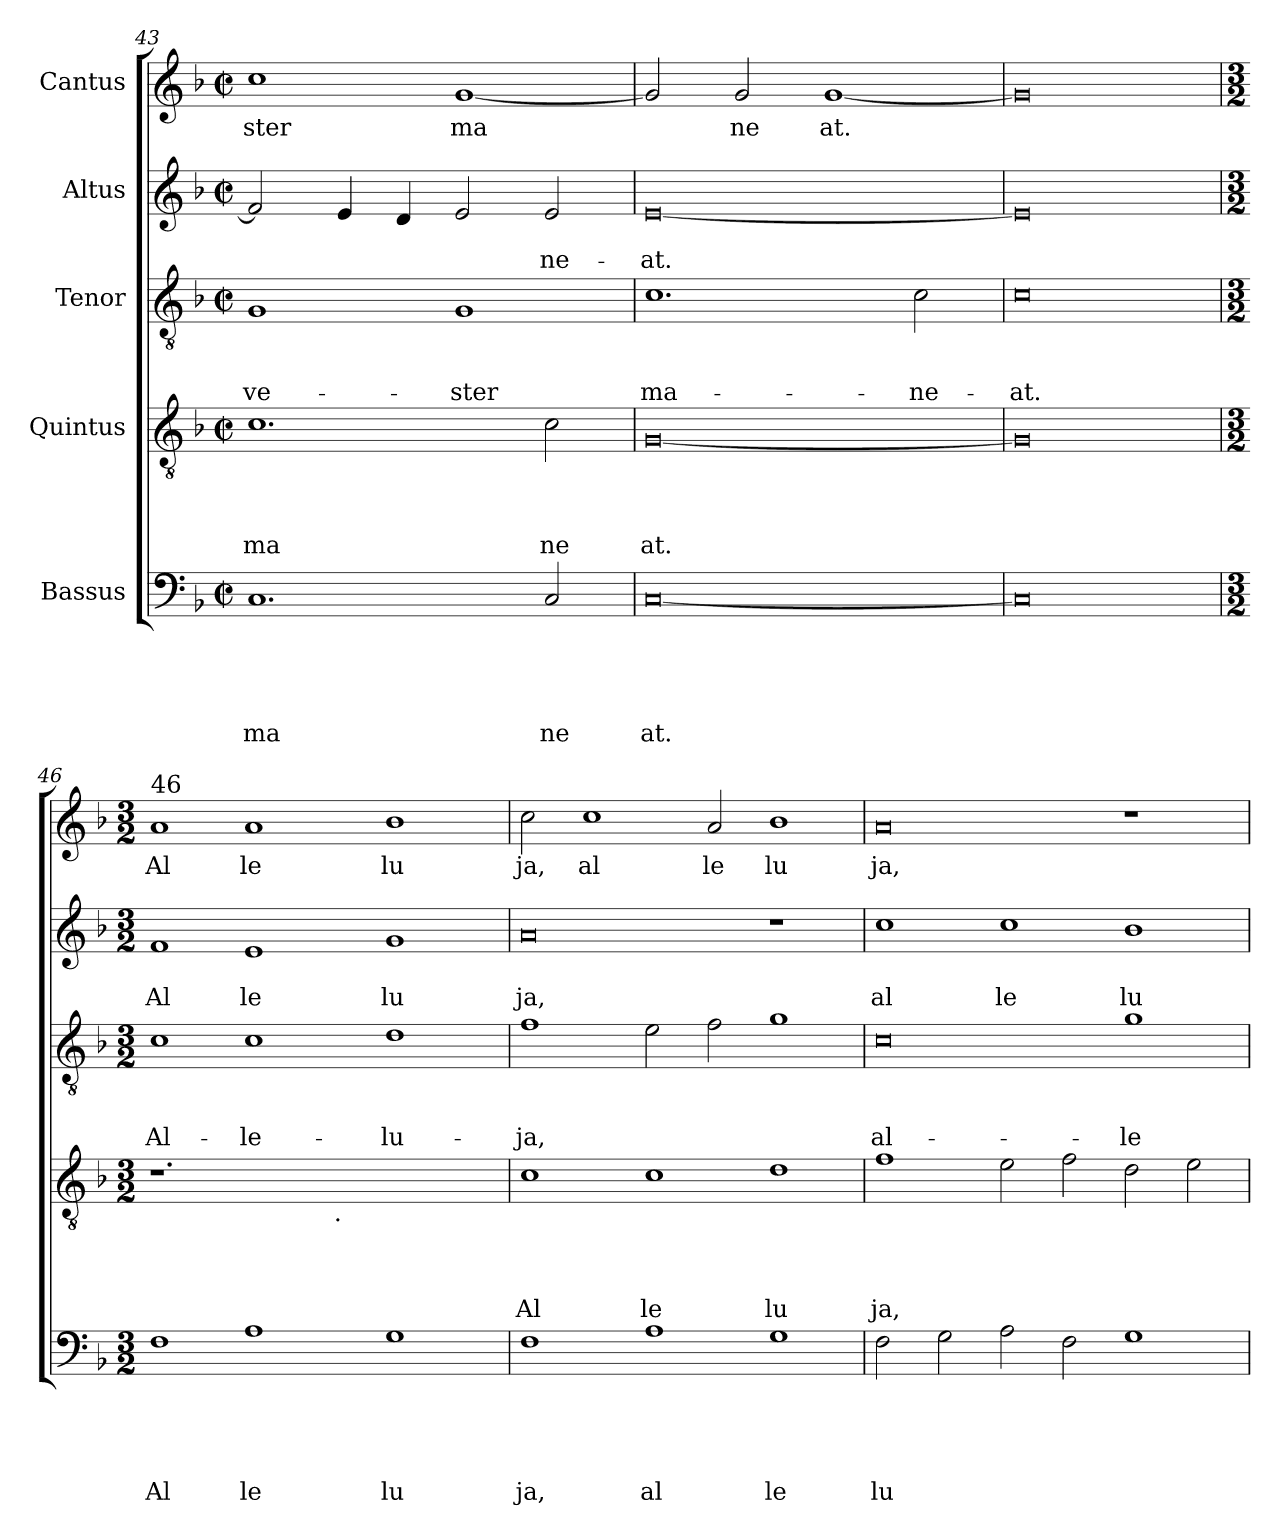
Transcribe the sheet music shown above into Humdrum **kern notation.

**kern	**text	**text	**text	**text	**text	**kern	**text	**text	**text	**text	**kern	**text	**text	**text	**kern	**text	**text	**kern	**text
*part5	*part5	*part5	*part5	*part5	*part5	*part4	*part4	*part4	*part4	*part4	*part3	*part3	*part3	*part3	*part2	*part2	*part2	*part1	*part1
*staff5	*staff5	*staff5	*staff5	*staff5	*staff5	*staff4	*staff4	*staff4	*staff4	*staff4	*staff3	*staff3	*staff3	*staff3	*staff2	*staff2	*staff2	*staff1	*staff1
*I"Bassus	*	*	*	*	*	*I"Quintus	*	*	*	*	*I"Tenor	*	*	*	*I"Altus	*	*	*I"Cantus	*
*clefF4	*	*	*	*	*	*clefGv2	*	*	*	*	*clefGv2	*	*	*	*clefG2	*	*	*clefG2	*
*k[b-]	*	*	*	*	*	*k[b-]	*	*	*	*	*k[b-]	*	*	*	*k[b-]	*	*	*k[b-]	*
*F:	*	*	*	*	*	*F:	*	*	*	*	*F:	*	*	*	*F:	*	*	*F:	*
*M2/2	*	*	*	*	*	*M2/2	*	*	*	*	*M2/2	*	*	*	*M2/2	*	*	*M2/2	*
*met(c|)	*	*	*	*	*	*met(c|)	*	*	*	*	*met(c|)	*	*	*	*met(c|)	*	*	*met(c|)	*
=43	=43	=43	=43	=43	=43	=43	=43	=43	=43	=43	=43	=43	=43	=43	=43	=43	=43	=43	=43
!	!	!	!	!	!LO:LY:b	!	!	!	!	!LO:LY:b	!	!	!	!LO:LY:b	!	!	!	!	!LO:LY:b
1.C	.	.	.	.	ma	1.c	.	.	.	ma	1G	.	.	ve-	2f/]	.	.	1cc	ster
.	.	.	.	.	.	.	.	.	.	.	.	.	.	.	4e/	.	.	.	.
.	.	.	.	.	.	.	.	.	.	.	.	.	.	.	4d/	.	.	.	.
!	!	!	!	!	!	!	!	!	!	!	!	!	!	!LO:LY:b	!	!	!	!	!LO:LY:b
.	.	.	.	.	.	.	.	.	.	.	1G	.	.	-ster	2e/	.	.	[<1g	ma
!	!	!	!	!	!LO:LY:b	!	!	!	!	!LO:LY:b	!	!	!	!	!	!	!LO:LY:b	!	!
2C/	.	.	.	.	ne	2c\	.	.	.	ne	.	.	.	.	2e/	.	-ne-	.	.
=44	=44	=44	=44	=44	=44	=44	=44	=44	=44	=44	=44	=44	=44	=44	=44	=44	=44	=44	=44
!	!	!	!	!	!LO:LY:b	!	!	!	!	!LO:LY:b	!	!	!	!LO:LY:b	!	!	!LO:LY:b	!	!
[<0C	.	.	.	.	at.	[<0G	.	.	.	at.	1.c	.	.	ma-	[<0e	.	-at.	2g/]	.
!	!	!	!	!	!	!	!	!	!	!	!	!	!	!	!	!	!	!	!LO:LY:b
.	.	.	.	.	.	.	.	.	.	.	.	.	.	.	.	.	.	2g/	ne
!	!	!	!	!	!	!	!	!	!	!	!	!	!	!	!	!	!	!	!LO:LY:b
.	.	.	.	.	.	.	.	.	.	.	.	.	.	.	.	.	.	[<1g	at.
!	!	!	!	!	!	!	!	!	!	!	!	!	!	!LO:LY:b	!	!	!	!	!
.	.	.	.	.	.	.	.	.	.	.	2c\	.	.	-ne-	.	.	.	.	.
=45	=45	=45	=45	=45	=45	=45	=45	=45	=45	=45	=45	=45	=45	=45	=45	=45	=45	=45	=45
!	!	!	!	!	!	!	!	!	!	!	!	!	!	!LO:LY:b	!	!	!	!	!
0C]	.	.	.	.	.	0G]	.	.	.	.	0c	.	.	-at.	0e]	.	.	0g]	.
!!LO:PB:g=z
=46	=46	=46	=46	=46	=46	=46	=46	=46	=46	=46	=46	=46	=46	=46	=46	=46	=46	=46	=46
*M3/2	*	*	*	*	*	*M3/2	*	*	*	*	*M3/2	*	*	*	*M3/2	*	*	*M3/2	*
*	*	*	*	*	*	*	*	*	*	*	*	*	*	*	*	*	*	*MM46	*
!	!	!	!	!	!	!	!	!	!	!	!	!	!	!	!	!	!	!LO:TX:a:t=46	!
!	!	!	!	!	!LO:LY:b	!	!	!	!	!	!	!	!	!LO:LY:b	!	!	!LO:LY:b	!	!LO:LY:b
1F	.	.	.	.	Al	1.r	.	.	.	.	1c	.	.	Al-	1f	.	Al	1a	Al
!	!	!	!	!	!LO:LY:b	!	!	!	!	!	!	!	!	!LO:LY:b	!	!	!LO:LY:b	!	!LO:LY:b
1A	.	.	.	.	le	.	.	.	.	.	1c	.	.	-le-	1e	.	le	1a	le
.	.	.	.	.	.	8ryy	.	.	.	.	.	.	.	.	.	.	.	.	.
!	!	!	!	!	!	!LO:TX:b:t=.	!	!	!	!	!	!	!	!	!	!	!	!	!
.	.	.	.	.	.	1ryy	.	.	.	.	.	.	.	.	.	.	.	.	.
!	!	!	!	!	!LO:LY:b	!	!	!	!	!	!	!	!	!LO:LY:b	!	!	!LO:LY:b	!	!LO:LY:b
1G	.	.	.	.	lu	.	.	.	.	.	1d	.	.	-lu-	1g	.	lu	1b-	lu
.	.	.	.	.	.	4.ryy	.	.	.	.	.	.	.	.	.	.	.	.	.
=47	=47	=47	=47	=47	=47	=47	=47	=47	=47	=47	=47	=47	=47	=47	=47	=47	=47	=47	=47
!	!	!	!	!	!LO:LY:b	!	!	!	!	!LO:LY:b	!	!	!	!LO:LY:b	!	!	!LO:LY:b	!	!LO:LY:b
1F	.	.	.	.	ja,	1c	.	.	.	Al	1f	.	.	-ja,	0a	.	ja,	2cc\	ja,
!	!	!	!	!	!	!	!	!	!	!	!	!	!	!	!	!	!	!	!LO:LY:b
.	.	.	.	.	.	.	.	.	.	.	.	.	.	.	.	.	.	1cc	al
!	!	!	!	!	!LO:LY:b	!	!	!	!	!LO:LY:b	!	!	!	!	!	!	!	!	!
1A	.	.	.	.	al	1c	.	.	.	le	2e\	.	.	.	.	.	.	.	.
!	!	!	!	!	!	!	!	!	!	!	!	!	!	!	!	!	!	!	!LO:LY:b
.	.	.	.	.	.	.	.	.	.	.	2f\	.	.	.	.	.	.	2a/	le
!	!	!	!	!	!LO:LY:b	!	!	!	!	!LO:LY:b	!	!	!	!	!	!	!	!	!LO:LY:b
1G	.	.	.	.	le	1d	.	.	.	lu	1g	.	.	.	1r	.	.	1b-	lu
=48	=48	=48	=48	=48	=48	=48	=48	=48	=48	=48	=48	=48	=48	=48	=48	=48	=48	=48	=48
!	!	!	!	!	!LO:LY:b	!	!	!	!	!LO:LY:b	!	!	!	!LO:LY:b	!	!	!LO:LY:b	!	!LO:LY:b
2F\	.	.	.	.	lu	1f	.	.	.	ja,	0c	.	.	al-	1cc	.	al	0a	ja,
2G\	.	.	.	.	.	.	.	.	.	.	.	.	.	.	.	.	.	.	.
!	!	!	!	!	!	!	!	!	!	!	!	!	!	!	!	!	!LO:LY:b	!	!
2A\	.	.	.	.	.	2e\	.	.	.	.	.	.	.	.	1cc	.	le	.	.
2F\	.	.	.	.	.	2f\	.	.	.	.	.	.	.	.	.	.	.	.	.
!	!	!	!	!	!	!	!	!	!	!	!	!	!	!LO:LY:b	!	!	!LO:LY:b	!	!
1G	.	.	.	.	.	2d\	.	.	.	.	1g	.	.	-le-	1b-	.	lu	1r	.
.	.	.	.	.	.	2e\	.	.	.	.	.	.	.	.	.	.	.	.	.
=	=	=	=	=	=	=	=	=	=	=	=	=	=	=	=	=	=	=	=
*-	*-	*-	*-	*-	*-	*-	*-	*-	*-	*-	*-	*-	*-	*-	*-	*-	*-	*-	*-
